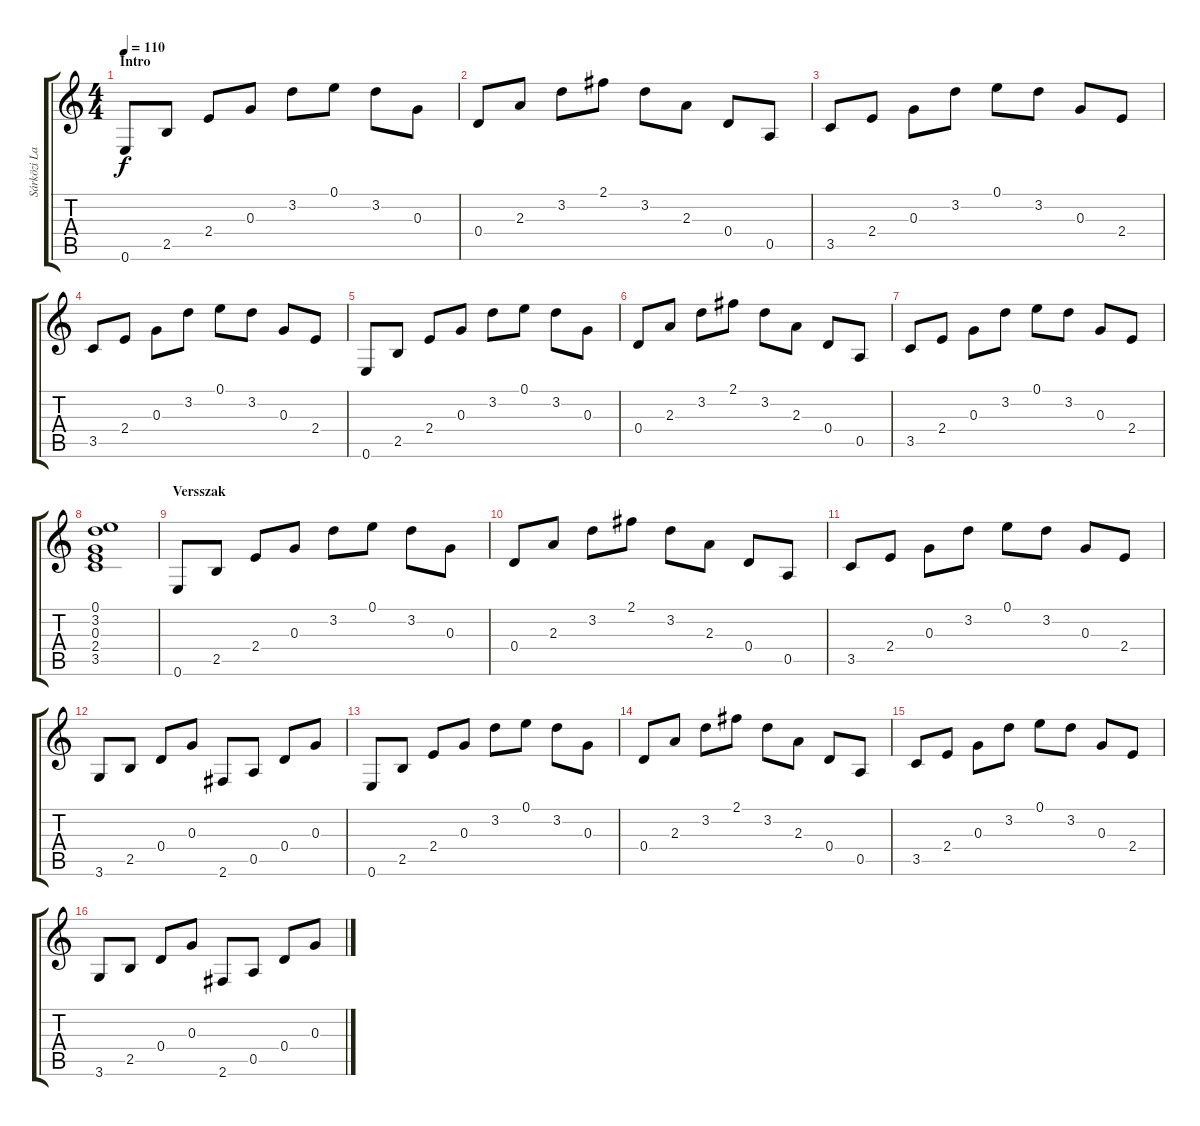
\track ("Sárközi Lajos" "Sárközi La") {instrument acousticguitarnylon}
\staff {score tabs}
\tuning (E4 B3 G3 D3 A2 E2) {hide}
\ts (4 4)
\section ("" "Intro")
\tempo 110
\clef g2
\ks c
0.6.8{dy f instrument acousticguitarnylon} 2.5.8 2.4.8 0.3.8 3.2.8 0.1.8 3.2.8 0.3.8 |
0.4.8 2.3.8 3.2.8 2.1.8 3.2.8 2.3.8 0.4.8 0.5.8 |
3.5.8 2.4.8 0.3.8 3.2.8 0.1.8 3.2.8 0.3.8 2.4.8 |
3.5.8 2.4.8 0.3.8 3.2.8 0.1.8 3.2.8 0.3.8 2.4.8 |
0.6.8 2.5.8 2.4.8 0.3.8 3.2.8 0.1.8 3.2.8 0.3.8 |
0.4.8 2.3.8 3.2.8 2.1.8 3.2.8 2.3.8 0.4.8 0.5.8 |
3.5.8 2.4.8 0.3.8 3.2.8 0.1.8 3.2.8 0.3.8 2.4.8 |
(0.1 3.2 0.3 2.4 3.5).1 |
\section ("" "Versszak")
0.6.8 2.5.8 2.4.8 0.3.8 3.2.8 0.1.8 3.2.8 0.3.8 |
0.4.8 2.3.8 3.2.8 2.1.8 3.2.8 2.3.8 0.4.8 0.5.8 |
3.5.8 2.4.8 0.3.8 3.2.8 0.1.8 3.2.8 0.3.8 2.4.8 |
3.6.8 2.5.8 0.4.8 0.3.8 2.6.8 0.5.8 0.4.8 0.3.8 |
0.6.8 2.5.8 2.4.8 0.3.8 3.2.8 0.1.8 3.2.8 0.3.8 |
0.4.8 2.3.8 3.2.8 2.1.8 3.2.8 2.3.8 0.4.8 0.5.8 |
3.5.8 2.4.8 0.3.8 3.2.8 0.1.8 3.2.8 0.3.8 2.4.8 |
3.6.8 2.5.8 0.4.8 0.3.8 2.6.8 0.5.8 0.4.8 0.3.8
